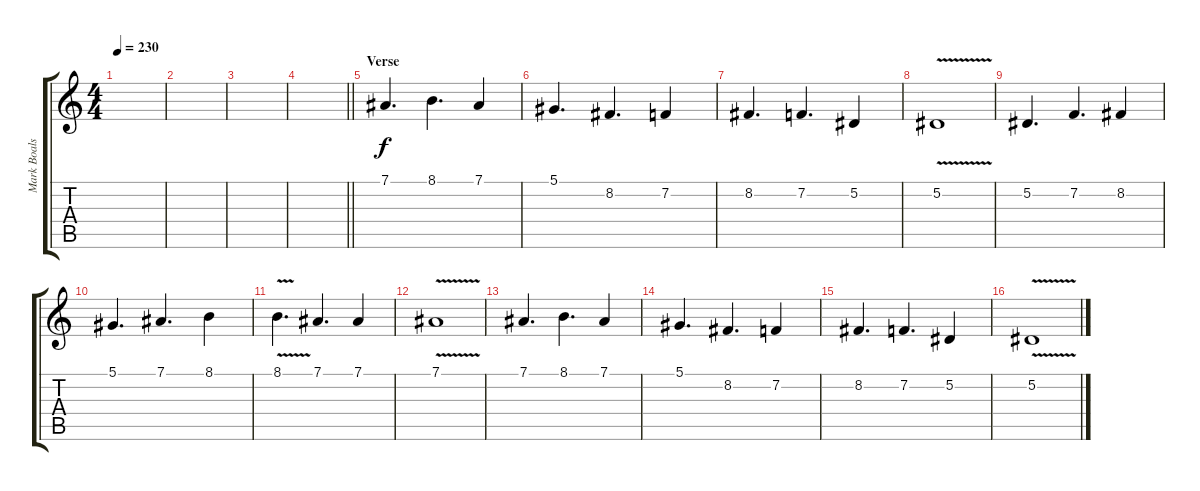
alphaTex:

\track ("Mark Boals" "Mark Boals") {instrument lead2sawtooth}
\staff {score tabs}
\tuning (Eb4 Bb3 Gb3 Db3 Ab2 Eb2) {hide}
\ts (4 4)
\tempo 230
\clef g2
\ks c
|
|
|
\barLineRight lightlight
|
\section ("" "Verse")
7.1.4{d} 8.1.4{d} 7.1.4 |
5.1.4{d} 8.2.4{d} 7.2.4 |
8.2.4{d} 7.2.4{d} 5.2.4 |
5.2{v}.1 |
5.2.4{d} 7.2.4{d} 8.2.4 |
5.1.4{d} 7.1.4{d} 8.1.4 |
8.1{v}.4{d} 7.1.4{d} 7.1.4 |
7.1{v}.1 |
7.1.4{d} 8.1.4{d} 7.1.4 |
5.1.4{d} 8.2.4{d} 7.2.4 |
8.2.4{d} 7.2.4{d} 5.2.4 |
5.2{v}.1
